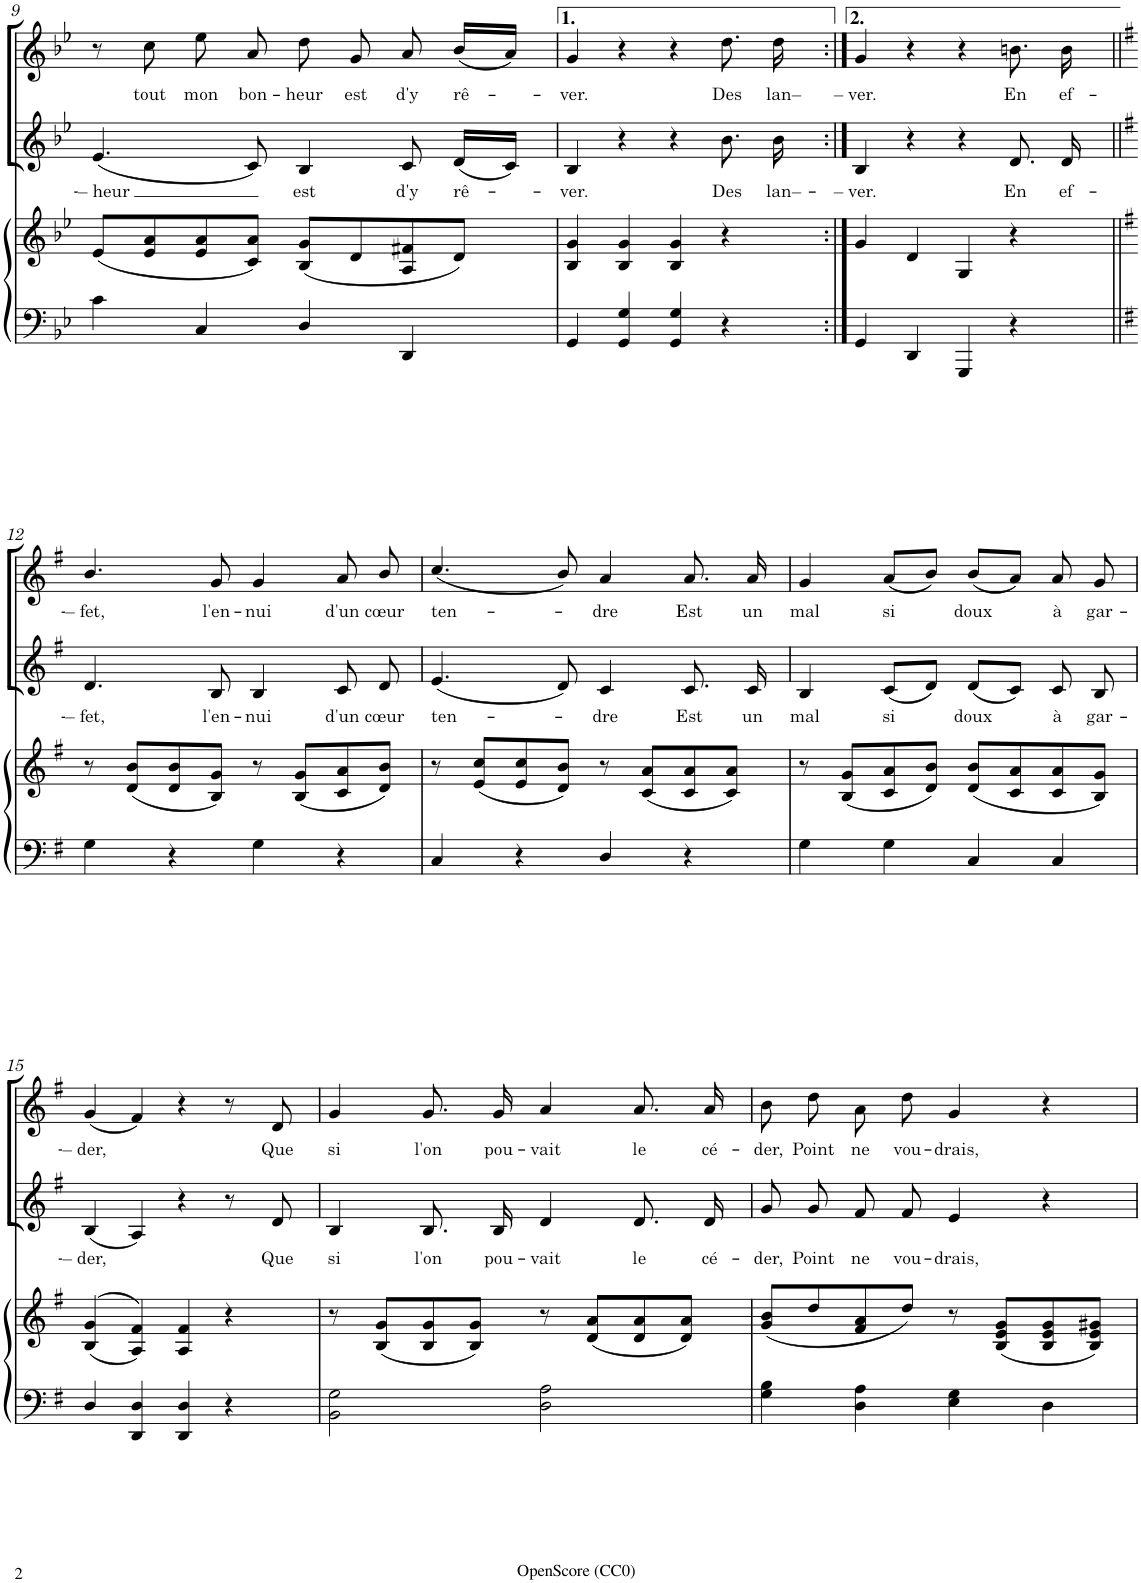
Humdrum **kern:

**kern	**kern	**kern	**text	**kern	**text
*part3	*part3	*part2	*part2	*part1	*part1
*staff4	*staff3	*staff2	*staff2	*staff1	*staff1
*I"Piano	*	*I"2d Dessus Voice 2	*	*I"1er Dessus Voice 1	*
*I'Pno	*	*	*	*	*
!!LO:PB:g=z
*clefF4	*clefG2	*clefG2	*	*clefG2	*
*	*	*Trd1c2	*	*	*
*k[b-e-]	*k[b-e-]	*k[b-e-]	*	*k[b-e-]	*
*M4/4	*M4/4	*M4/4	*	*M4/4	*
=9	=9	=9	=9	=9	=9
!	!	!	!LO:LY:b	!	!
4c\	(8e-/L	(4.e-/	-– heur	8r	.
!	!	!	!	!	!LO:LY:b
.	8e-/ 8a/	.	.	8cc\	tout
!	!	!	!	!	!LO:LY:b
4C/	8e-/ 8a/	.	.	8ee-\	mon
!	!	!	!	!	!LO:LY:b
.	8c/ 8a/J)	8c/)	.	8a/	bon-
!	!	!	!LO:LY:b	!	!LO:LY:b
4D/	(8B-/ 8g/L	4B-/	est	8dd\	-heur
!	!	!	!	!	!LO:LY:b
.	8d/	.	.	8g/	est
!	!	!	!LO:LY:b	!	!LO:LY:b
4DD/	8A/ 8f#X/	8c/	d'y	8a/	d'y
!	!	!	!LO:LY:b	!	!LO:LY:b
.	8d/J)	(16d/LL	rê-	(16b-/LL	rê-
.	.	16c/JJ)	.	16a/JJ)	.
=10	=10	=10	=10	=10	=10
!	!	!	!LO:LY:b	!	!LO:LY:b
4GG/	4B-/ 4g/	4B-/	-ver.	4g/	-ver.
4GG/ 4G/	4B-/ 4g/	4r	.	4r	.
4GG/ 4G/	4B-/ 4g/	4r	.	4r	.
!	!	!	!LO:LY:b	!	!LO:LY:b
4r	4r	8.b-\	Des	8.dd\	Des
!	!	!	!LO:LY:b	!	!LO:LY:b
.	.	16b-\	lan–-	16dd\	lan–
=11:|!	=11:|!	=11:|!	=11:|!	=11:|!	=11:|!
!	!	!	!LO:LY:b	!	!LO:LY:b
4GG/	4g/	4B-/	-– ver.	4g/	– ver.
4DD/	4d/	4r	.	4r	.
4GGG/	4G/	4r	.	4r	.
!	!	!	!LO:LY:b	!	!LO:LY:b
4r	4r	8.d/	En	8.bn\	En
!	!	!	!LO:LY:b	!	!LO:LY:b
.	.	16d/	ef-	16b\	ef-
!!LO:LB:g=z
=12||	=12||	=12||	=12||	=12||	=12||
*k[f#]	*k[f#]	*k[f#]	*	*k[f#]	*
!	!	!	!LO:LY:b	!	!LO:LY:b
4G\	8r	4.d/	-– fet,	4.b/	-– fet,
.	(8d/ 8b/L	.	.	.	.
4r	8d/ 8b/	.	.	.	.
!	!	!	!LO:LY:b	!	!LO:LY:b
.	8B/ 8g/J)	8B/	l'en-	8g/	l'en-
!	!	!	!LO:LY:b	!	!LO:LY:b
4G\	8r	4B/	-nui	4g/	-nui
.	(8B/ 8g/L	.	.	.	.
!	!	!	!LO:LY:b	!	!LO:LY:b
4r	8c/ 8a/	8c/	d'un	8a/	d'un
!	!	!	!LO:LY:b	!	!LO:LY:b
.	8d/ 8b/J)	8d/	cœur	8b/	cœur
=13	=13	=13	=13	=13	=13
!	!	!	!LO:LY:b	!	!LO:LY:b
4C/	8r	(4.e/	ten-	(4.cc/	ten-
.	(8e/ 8cc/L	.	.	.	.
4r	8e/ 8cc/	.	.	.	.
.	8d/ 8b/J)	8d/)	.	8b/)	.
!	!	!	!LO:LY:b	!	!LO:LY:b
4D/	8r	4c/	-dre	4a/	-dre
.	(8c/ 8a/L	.	.	.	.
!	!	!	!LO:LY:b	!	!LO:LY:b
4r	8c/ 8a/	8.c/	Est	8.a/	Est
.	8c/ 8a/J)	.	.	.	.
!	!	!	!LO:LY:b	!	!LO:LY:b
.	.	16c/	un	16a/	un
=14	=14	=14	=14	=14	=14
!	!	!	!LO:LY:b	!	!LO:LY:b
4G\	8r	4B/	mal	4g/	mal
.	(8B/ 8g/L	.	.	.	.
!	!	!	!LO:LY:b	!	!LO:LY:b
4G\	8c/ 8a/	(8c/L	si	(8a/L	si
.	8d/ 8b/J)	8d/J)	.	8b/J)	.
!	!	!	!LO:LY:b	!	!LO:LY:b
4C/	(8d/ 8b/L	(8d/L	doux	(8b/L	doux
.	8c/ 8a/	8c/J)	.	8a/J)	.
!	!	!	!LO:LY:b	!	!LO:LY:b
4C/	8c/ 8a/	8c/	à	8a/	à
!	!	!	!LO:LY:b	!	!LO:LY:b
.	8B/ 8g/J)	8B/	gar-	8g/	gar-
!!LO:LB:g=z
=15	=15	=15	=15	=15	=15
!	!	!	!LO:LY:b	!	!LO:LY:b
4D/	((>4B/ 4g/	(4B/	-– der,	(4g/	-– der,
4DD/ 4D/	4A/ 4f#/))	4A/)	.	4f#/)	.
4DD/ 4D/	4A/ 4f#/	4r	.	4r	.
4r	4r	8r	.	8r	.
!	!	!	!LO:LY:b	!	!LO:LY:b
.	.	8d/	Que	8d/	Que
=16	=16	=16	=16	=16	=16
!	!	!	!LO:LY:b	!	!LO:LY:b
2BB\ 2G\	8r	4B/	si	4g/	si
.	(8B/ 8g/L	.	.	.	.
!	!	!	!LO:LY:b	!	!LO:LY:b
.	8B/ 8g/	8.B/	l'on	8.g/	l'on
.	8B/ 8g/J)	.	.	.	.
!	!	!	!LO:LY:b	!	!LO:LY:b
.	.	16B/	pou-	16g/	pou-
!	!	!	!LO:LY:b	!	!LO:LY:b
2D\ 2A\	8r	4d/	-vait	4a/	-vait
.	(8d/ 8a/L	.	.	.	.
!	!	!	!LO:LY:b	!	!LO:LY:b
.	8d/ 8a/	8.d/	le	8.a/	le
.	8d/ 8a/J)	.	.	.	.
!	!	!	!LO:LY:b	!	!LO:LY:b
.	.	16d/	cé-	16a/	cé-
=17	=17	=17	=17	=17	=17
!	!	!	!LO:LY:b	!	!LO:LY:b
4G\ 4B\	(8g/ 8b/L	8g/	-der,	8b\	-der,
!	!	!	!LO:LY:b	!	!LO:LY:b
.	8dd/	8g/	Point	8dd\	Point
!	!	!	!LO:LY:b	!	!LO:LY:b
4D\ 4A\	8f#/ 8a/	8f#/	ne	8a\	ne
!	!	!	!LO:LY:b	!	!LO:LY:b
.	8dd/J)	8f#/	vou-	8dd\	vou-
!	!	!	!LO:LY:b	!	!LO:LY:b
4E\ 4G\	8r	4e/	-drais,	4g/	-drais,
.	(8B/ 8e/ 8g/L	.	.	.	.
4D\	8B/ 8e/ 8g/	4r	.	4r	.
.	8B/ 8e/ 8g#X/J)	.	.	.	.
=	=	=	=	=	=
*-	*-	*-	*-	*-	*-
